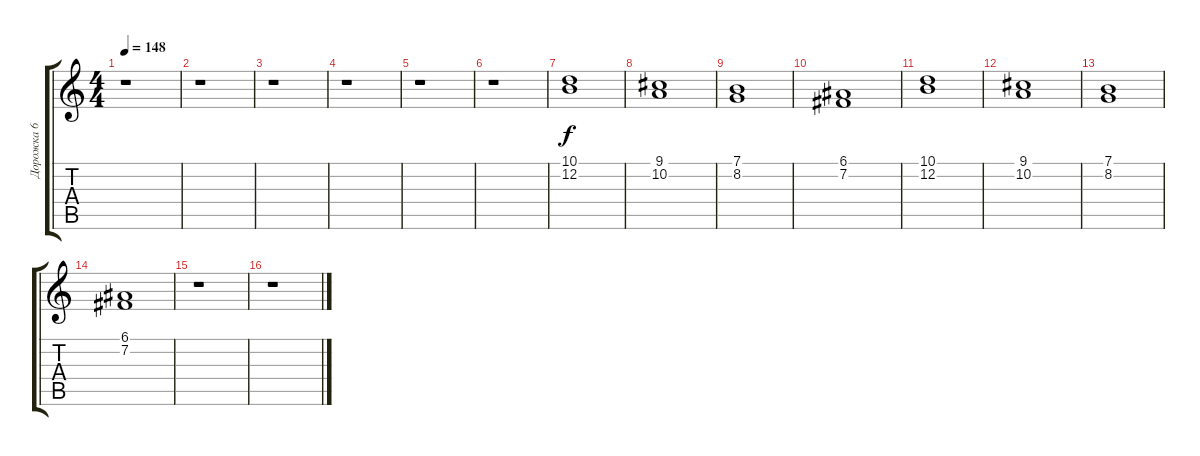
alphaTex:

\track ("Дорожка 6" "Дорожка 6") {instrument stringensemble2}
\staff {score tabs}
\tuning (E4 B3 G3 D3 A2 E2) {hide}
\ts (4 4)
\tempo 148
\clef g2
\ks c
r.1{dy f} |
r.1 |
r.1 |
r.1 |
r.1 |
r.1 |
(10.1 12.2).1 |
(9.1 10.2).1 |
(7.1 8.2).1 |
(6.1 7.2).1 |
(10.1 12.2).1 |
(9.1 10.2).1 |
(7.1 8.2).1 |
(6.1 7.2).1 |
r.1 |
r.1
